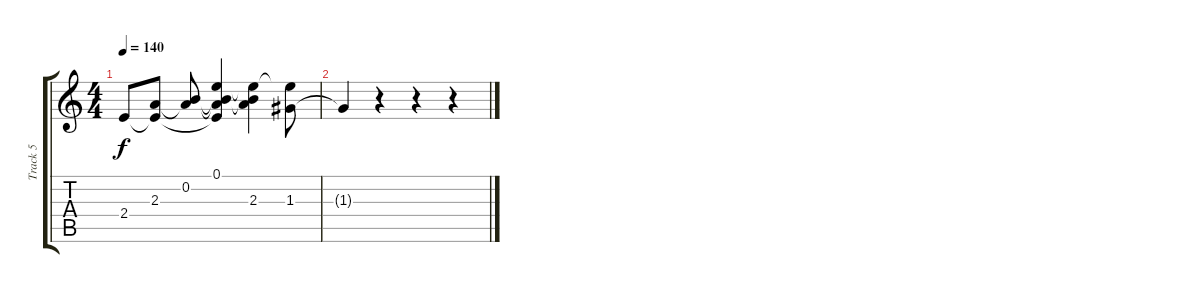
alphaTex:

\track ("Track 5" "Track 5") {instrument electricguitarclean}
\staff {score tabs}
\tuning (E4 B3 G3 D3 A2 E2) {hide}
\ts (4 4)
\tempo 140
\clef g2
\ks c
2.4.8{dy f} (2.3 2.4{t}).8 (0.2 2.3{t}).8 (0.1 0.2{t} 2.3{t} 2.4{t}).4 (0.1{t} 0.2{t} 2.3).4 (0.1{t} 1.3).8 |
1.3{t}.4 r.4 r.4 r.4
